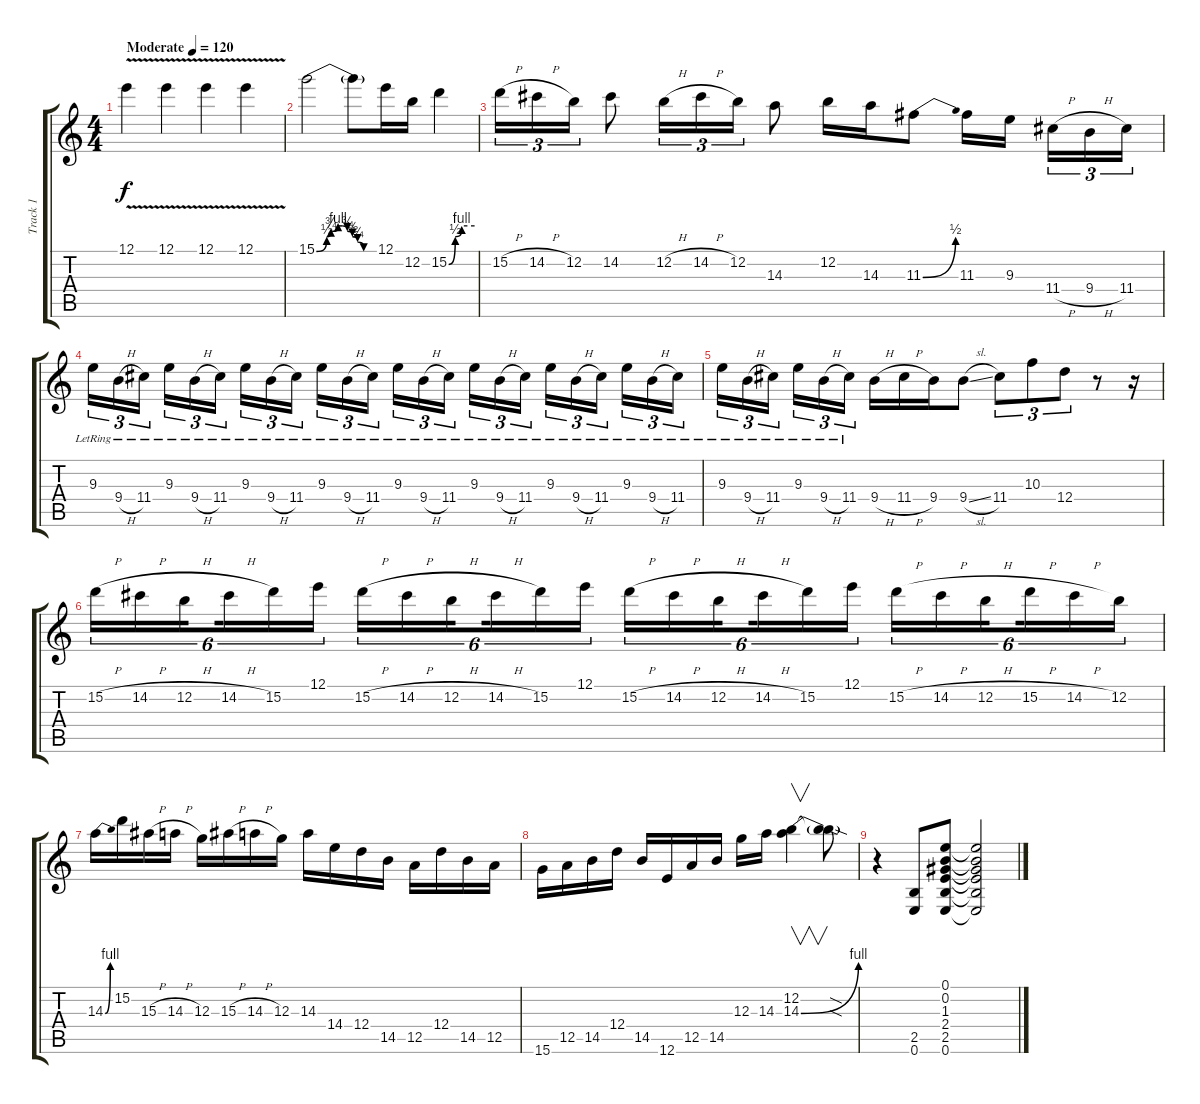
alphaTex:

\track ("Track 1" "Track 1") {instrument distortionguitar}
\staff {score tabs}
\tuning (E4 B3 G3 D3 A2 E2) {hide}
\ts (4 4)
\tempo (120 "Moderate")
\clef g2
\ks c
12.1{v}.4{dy f instrument distortionguitar} 12.1{v}.4 12.1{v}.4 12.1{v}.4 |
15.1{be (custom 0 0 10 2 14 3 16 3 21 4 25 4 30 3 35 2 40 1 46 0 50 0 60 0)}.2 15.1{t}.8 12.1.16 12.2.16 15.2{be (custom 0 0 15 2 30 4 60 4)}.4 |
15.2{h}.16{tu (3 2)} 14.2{h}.16{tu (3 2)} 12.2.16{tu (3 2)} 14.2.8 12.2{h}.16{tu (3 2)} 14.2{h}.16{tu (3 2)} 12.2.16{tu (3 2)} 14.3.8 12.2.16 14.3.16 11.3{be (bend 0 0 60 2)}.8 11.3.16 9.3.16{beam splitsecondary} 11.4{h}.16{tu (3 2)} 9.4{h}.16{tu (3 2)} 11.4.16{tu (3 2)} |
9.3{lr}.16{tu (3 2)} 9.4{h lr}.16{tu (3 2)} 11.4{lr}.16{tu (3 2) beam splitsecondary} 9.3{lr}.16{tu (3 2)} 9.4{h lr}.16{tu (3 2)} 11.4{lr}.16{tu (3 2)} 9.3{lr}.16{tu (3 2)} 9.4{h lr}.16{tu (3 2)} 11.4{lr}.16{tu (3 2) beam splitsecondary} 9.3{lr}.16{tu (3 2)} 9.4{h lr}.16{tu (3 2)} 11.4{lr}.16{tu (3 2)} 9.3{lr}.16{tu (3 2)} 9.4{h lr}.16{tu (3 2)} 11.4{lr}.16{tu (3 2) beam splitsecondary} 9.3{lr}.16{tu (3 2)} 9.4{h lr}.16{tu (3 2)} 11.4{lr}.16{tu (3 2)} 9.3{lr}.16{tu (3 2)} 9.4{h lr}.16{tu (3 2)} 11.4{lr}.16{tu (3 2) beam splitsecondary} 9.3{lr}.16{tu (3 2)} 9.4{h lr}.16{tu (3 2)} 11.4{lr}.16{tu (3 2)} |
9.3{lr}.16{tu (3 2)} 9.4{h lr}.16{tu (3 2)} 11.4{lr}.16{tu (3 2) beam splitsecondary} 9.3{lr}.16{tu (3 2)} 9.4{h lr}.16{tu (3 2)} 11.4{lr}.16{tu (3 2)} 9.4{h}.16 11.4{h}.16 9.4.16 9.4{sl}.8 11.4.8{tu (3 2)} 10.3.8{tu (3 2)} 12.4.8{tu (3 2)} r.8 r.16 |
15.2{h}.16{tu (6 4)} 14.2{h}.16{tu (6 4)} 12.2{h}.16{tu (6 4) beam splitsecondary} 14.2{h}.16{tu (6 4)} 15.2.16{tu (6 4)} 12.1.16{tu (6 4)} 15.2{h}.16{tu (6 4)} 14.2{h}.16{tu (6 4)} 12.2{h}.16{tu (6 4) beam splitsecondary} 14.2{h}.16{tu (6 4)} 15.2.16{tu (6 4)} 12.1.16{tu (6 4)} 15.2{h}.16{tu (6 4)} 14.2{h}.16{tu (6 4)} 12.2{h}.16{tu (6 4) beam splitsecondary} 14.2{h}.16{tu (6 4)} 15.2.16{tu (6 4)} 12.1.16{tu (6 4)} 15.2{h}.16{tu (6 4)} 14.2{h}.16{tu (6 4)} 12.2{h}.16{tu (6 4) beam splitsecondary} 15.2{h}.16{tu (6 4)} 14.2{h}.16{tu (6 4)} 12.2.16{tu (6 4)} |
14.3{be (bend 0 0 60 4)}.16 15.2.16 15.3{h}.16 14.3{h}.16 12.3.16 15.3{h}.16 14.3{h}.16 12.3.16 14.3.16 14.4.16 12.4.16 14.5.16 12.5.16 12.4.16 14.5.16 12.5.16 |
15.6.16 12.5.16 14.5.16 12.4.16 14.5.16 12.6.16 12.5.16 14.5.16 12.3.16 14.3.16 (12.2 14.3{be (bend 0 0 60 4)}).4{v} (12.2{sod t} 14.3{sod t}).8 |
r.4 (2.5 0.6).8 (0.1 0.2 1.3 2.4 2.5 0.6).8 (0.1{t} 0.2{t} 1.3{t} 2.4{t} 2.5{t} 0.6{t}).2
